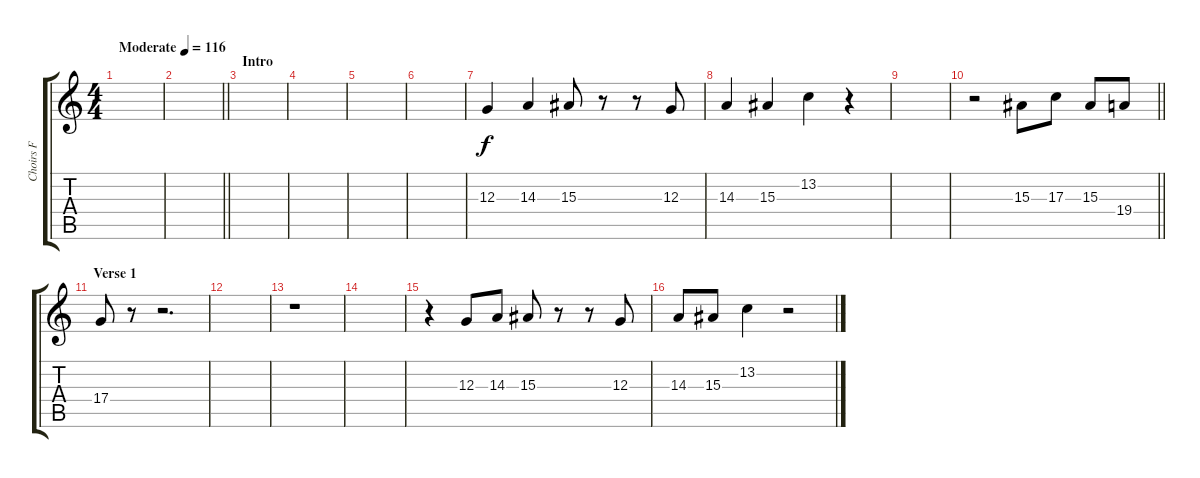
\track ("Choirs F" "Choirs F") {instrument choiraahs}
\staff {score tabs}
\tuning (E4 B3 G3 D3 A2 E2) {hide}
\ts (4 4)
\tempo (116 "Moderate")
\clef g2
\ks c
|
\barLineRight lightlight
|
\section ("" "Intro")
|
|
|
|
12.3.4 14.3.4 15.3.8 r.8 r.8 12.3.8 |
14.3.4 15.3.4 13.2.4 r.4 |
|
\barLineRight lightlight
r.2 15.3.8 17.3.8 15.3.8 19.4.8 |
\section ("" "Verse 1")
17.4.8 r.8 r.2{d} |
|
r.1 |
|
r.4 12.3.8 14.3.8 15.3.8 r.8 r.8 12.3.8 |
14.3.8 15.3.8 13.2.4 r.2
